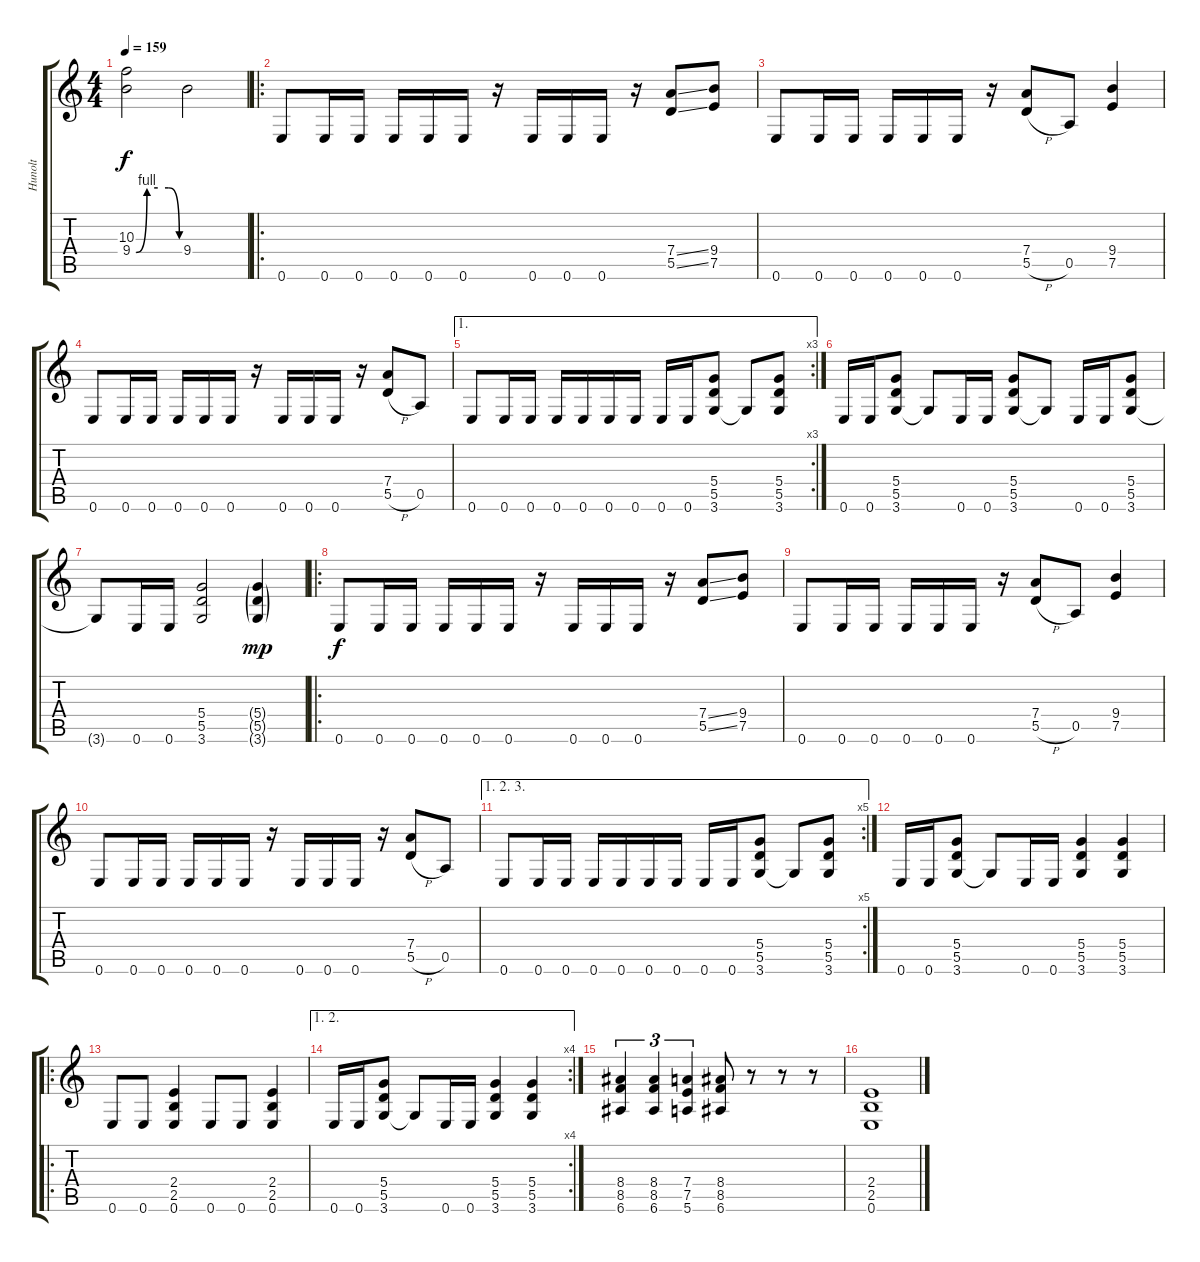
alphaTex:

\track ("Hunolt" "Hunolt") {instrument distortionguitar}
\staff {score tabs}
\tuning (E4 B3 G3 D3 A2 E2) {hide}
\ts (4 4)
\tempo 159
\clef g2
\ks c
(10.3 9.4{be (custom 0 0 15 4 30 4 45 4 60 0)}).2{dy f} 9.4.2 |
\ro
0.6.8 0.6.16 0.6.16 0.6.16 0.6.16 0.6.16 r.16 0.6.16 0.6.16 0.6.16 r.16 (7.4{ss} 5.5{ss}).8 (9.4 7.5).8 |
0.6.8 0.6.16 0.6.16 0.6.16 0.6.16 0.6.16 r.16 (7.4 5.5{h}).8 0.5.8 (9.4 7.5).4 |
0.6.8 0.6.16 0.6.16 0.6.16 0.6.16 0.6.16 r.16 0.6.16 0.6.16 0.6.16 r.16 (7.4 5.5{h}).8 0.5.8 |
\ae 1
\rc 3
0.6.8 0.6.16 0.6.16 0.6.16 0.6.16 0.6.16 0.6.16 0.6.16 0.6.16 (5.4 5.5 3.6).8 3.6{t}.8 (5.4 5.5 3.6).8 |
0.6.16 0.6.16 (5.4 5.5 3.6).8 3.6{t}.8 0.6.16 0.6.16 (5.4 5.5 3.6).8 3.6{t}.8 0.6.16 0.6.16 (5.4 5.5 3.6).8 |
3.6{t}.8 0.6.16 0.6.16 (5.4 5.5 3.6).2 (5.4{g} 5.5{g} 3.6{g}).4{dy mp} |
\ro
0.6.8{dy f} 0.6.16 0.6.16 0.6.16 0.6.16 0.6.16 r.16 0.6.16 0.6.16 0.6.16 r.16 (7.4{ss} 5.5{ss}).8 (9.4 7.5).8 |
0.6.8 0.6.16 0.6.16 0.6.16 0.6.16 0.6.16 r.16 (7.4 5.5{h}).8 0.5.8 (9.4 7.5).4 |
0.6.8 0.6.16 0.6.16 0.6.16 0.6.16 0.6.16 r.16 0.6.16 0.6.16 0.6.16 r.16 (7.4 5.5{h}).8 0.5.8 |
\ae (1 2 3)
\rc 5
0.6.8 0.6.16 0.6.16 0.6.16 0.6.16 0.6.16 0.6.16 0.6.16 0.6.16 (5.4 5.5 3.6).8 3.6{t}.8 (5.4 5.5 3.6).8 |
0.6.16 0.6.16 (5.4 5.5 3.6).8 3.6{t}.8 0.6.16 0.6.16 (5.4 5.5 3.6).4 (5.4 5.5 3.6).4 |
\ro
0.6.8 0.6.8 (2.4 2.5 0.6).4 0.6.8 0.6.8 (2.4 2.5 0.6).4 |
\ae (1 2)
\rc 4
0.6.16 0.6.16 (5.4 5.5 3.6).8 3.6{t}.8 0.6.16 0.6.16 (5.4 5.5 3.6).4 (5.4 5.5 3.6).4 |
(8.4 8.5 6.6).4{tu (3 2)} (8.4 8.5 6.6).4{tu (3 2)} (7.4 7.5 5.6).4{tu (3 2)} (8.4 8.5 6.6).8 r.8 r.8 r.8 |
(2.4 2.5 0.6).1
